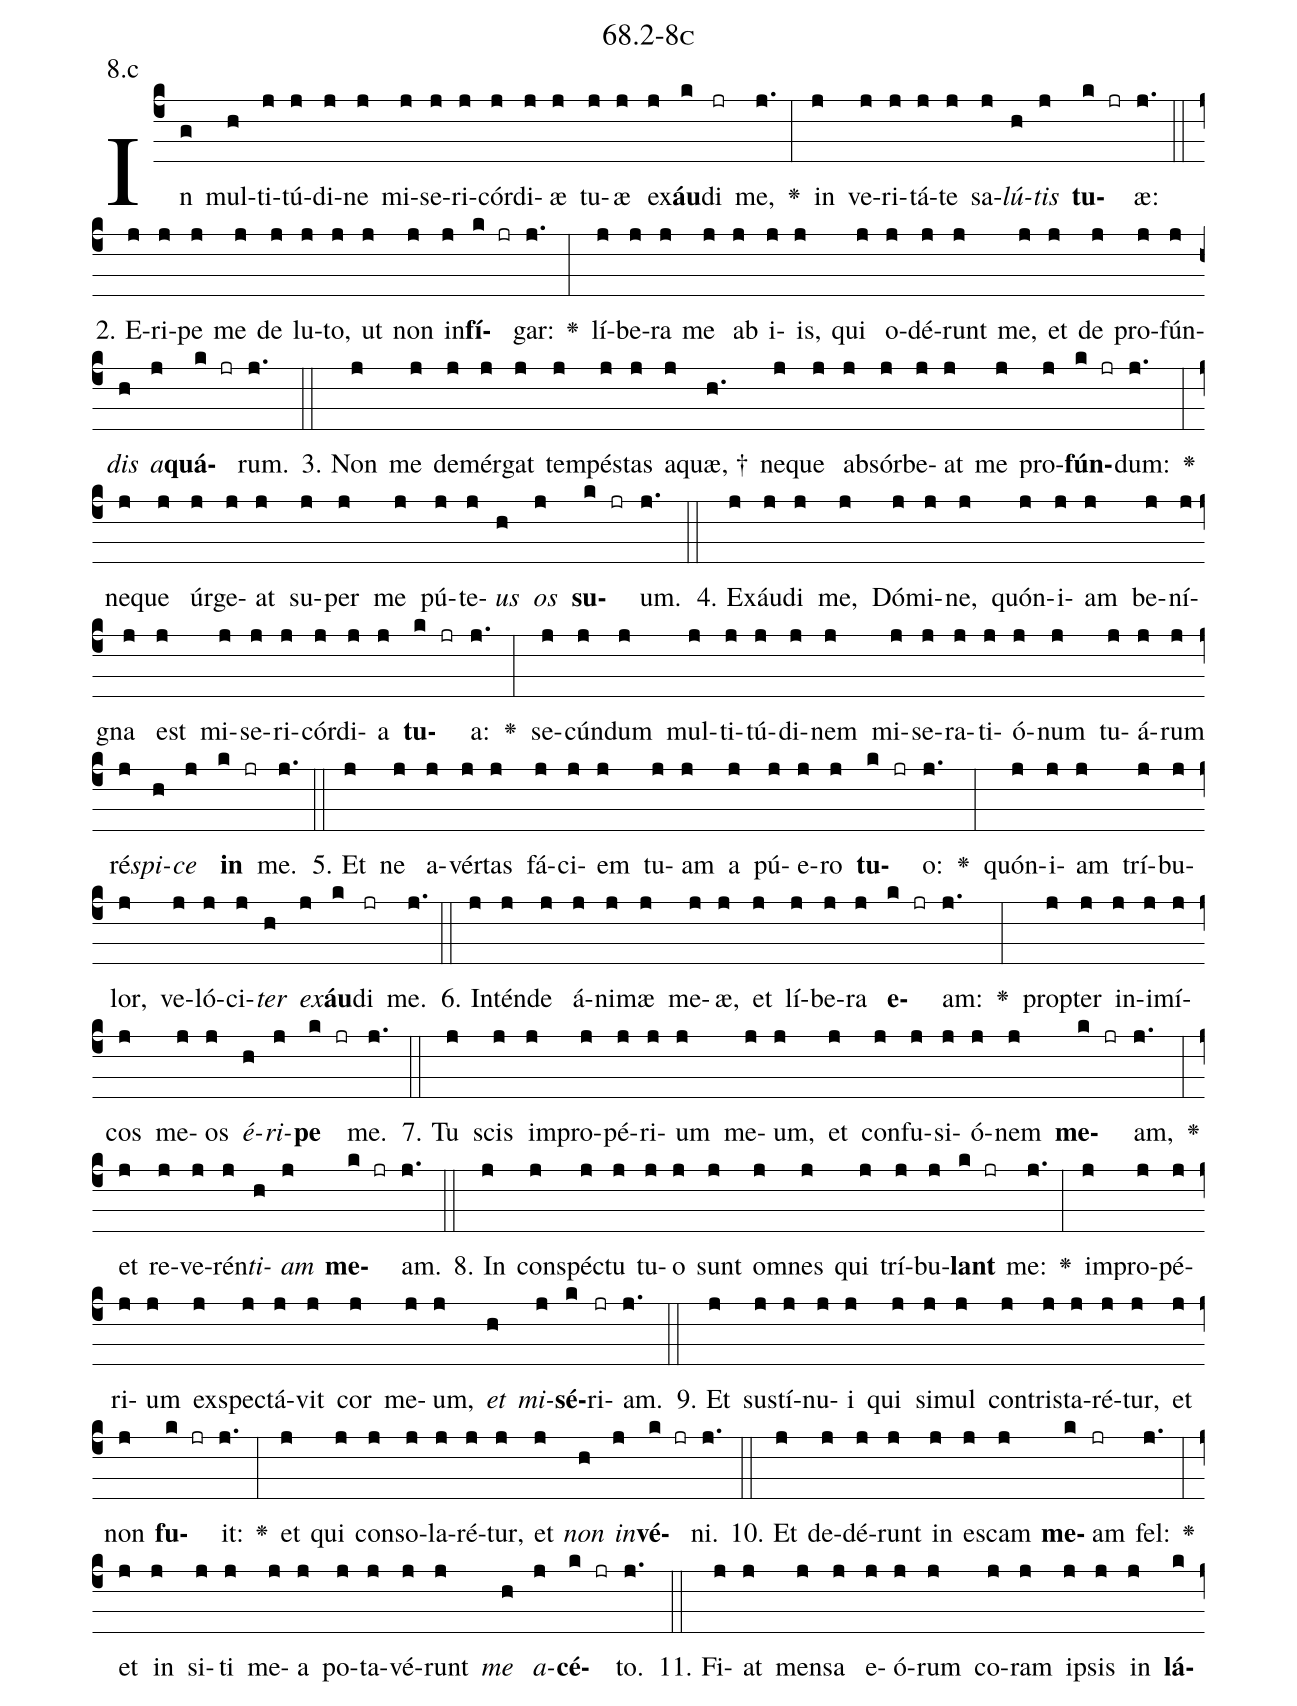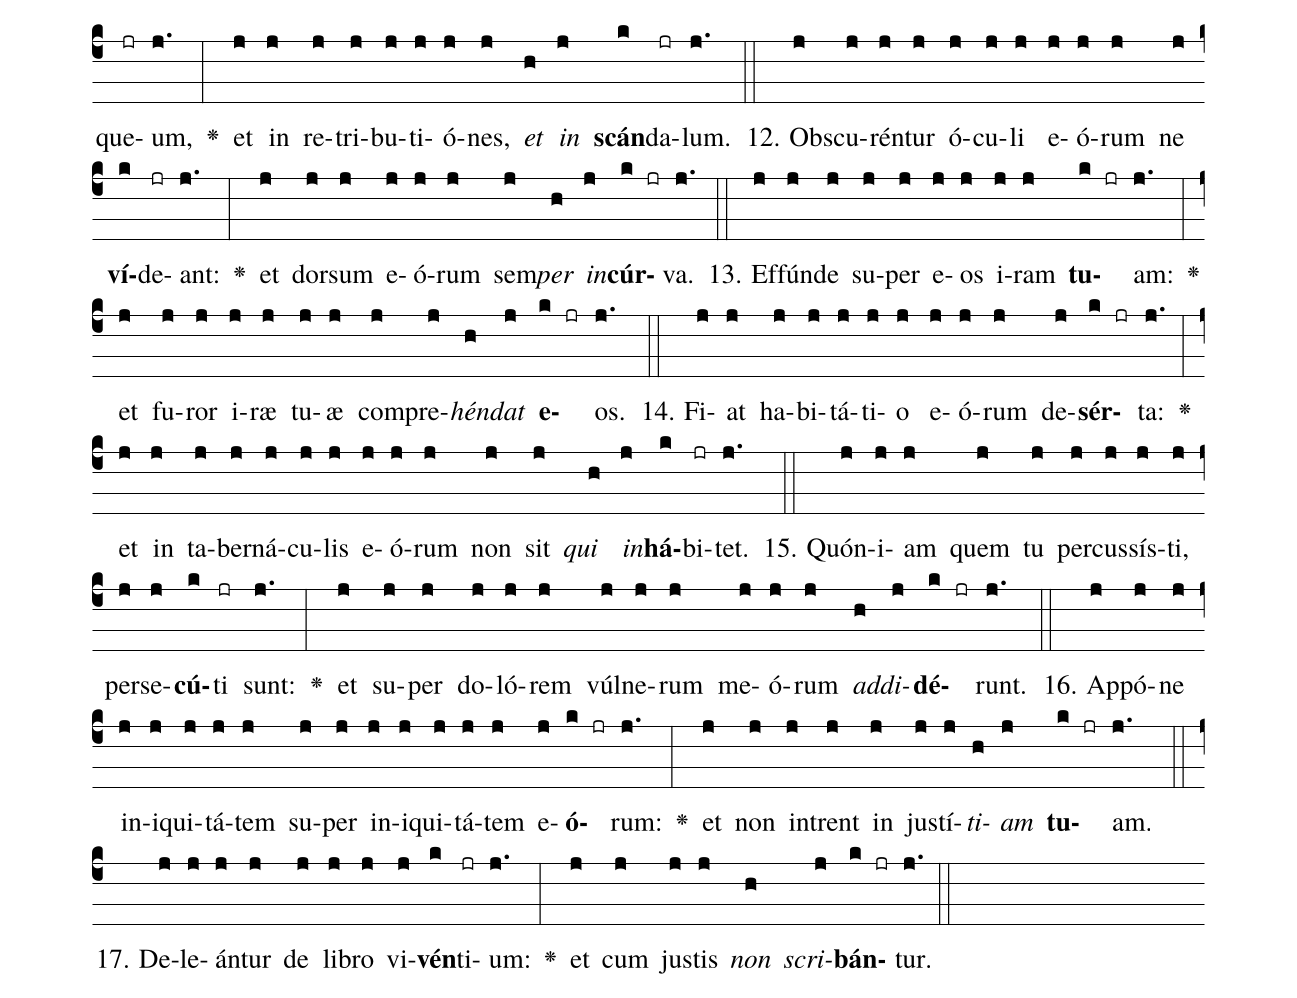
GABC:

name: 68.2-8c;
annotation: 8.c;
%%
(c4)In(g) mul(h)ti(j)tú(j)di(j)ne(j) mi(j)se(j)ri(j)cór(j)di(j)æ(j) tu(j)æ(j) ex(j)<b>áu</b>(k)di(jr) me,(j.) <v>\greheightstar</v>(:) in(j) ve(j)ri(j)tá(j)te(j) sa(j)<i>lú</i>(h)<i>tis</i>(j) <b>tu</b>(k jr)æ:(j.) (::)
2. E(j)ri(j)pe(j) me(j) de(j) lu(j)to,(j) ut(j) non(j) in(j)<b>fí</b>(k jr)gar:(j.) <v>\greheightstar</v>(:) lí(j)be(j)ra(j) me(j) ab(j) i(j)is,(j) qui(j) o(j)dé(j)runt(j) me,(j) et(j) de(j) pro(j)fún(j)<i>dis</i>(h) <i>a</i>(j)<b>quá</b>(k jr)rum.(j.) (::)
3. Non(j) me(j) de(j)mér(j)gat(j) tem(j)pés(j)tas(j) a(j)quæ, †(h.) ne(j)que(j) ab(j)sór(j)be(j)at(j) me(j) pro(j)<b>fún</b>(k jr)dum:(j.) <v>\greheightstar</v>(:) ne(j)que(j) úr(j)ge(j)at(j) su(j)per(j) me(j) pú(j)te(j)<i>us</i>(h) <i>os</i>(j) <b>su</b>(k jr)um.(j.) (::)
4. Ex(j)áu(j)di(j) me,(j) Dó(j)mi(j)ne,(j) quón(j)i(j)am(j) be(j)ní(j)gna(j) est(j) mi(j)se(j)ri(j)cór(j)di(j)a(j) <b>tu</b>(k jr)a:(j.) <v>\greheightstar</v>(:) se(j)cún(j)dum(j) mul(j)ti(j)tú(j)di(j)nem(j) mi(j)se(j)ra(j)ti(j)ó(j)num(j) tu(j)á(j)rum(j) ré(j)<i>spi</i>(h)<i>ce</i>(j) <b>in</b>(k jr) me.(j.) (::)
5. Et(j) ne(j) a(j)vér(j)tas(j) fá(j)ci(j)em(j) tu(j)am(j) a(j) pú(j)e(j)ro(j) <b>tu</b>(k jr)o:(j.) <v>\greheightstar</v>(:) quón(j)i(j)am(j) trí(j)bu(j)lor,(j) ve(j)ló(j)ci(j)<i>ter</i>(h) <i>ex</i>(j)<b>áu</b>(k)di(jr) me.(j.) (::)
6. In(j)tén(j)de(j) á(j)ni(j)mæ(j) me(j)æ,(j) et(j) lí(j)be(j)ra(j) <b>e</b>(k jr)am:(j.) <v>\greheightstar</v>(:) prop(j)ter(j) in(j)i(j)mí(j)cos(j) me(j)os(j) <i>é</i>(h)<i>ri</i>(j)<b>pe</b>(k jr) me.(j.) (::)
7. Tu(j) scis(j) im(j)pro(j)pé(j)ri(j)um(j) me(j)um,(j) et(j) con(j)fu(j)si(j)ó(j)nem(j) <b>me</b>(k jr)am,(j.) <v>\greheightstar</v>(:) et(j) re(j)ve(j)rén(j)<i>ti</i>(h)<i>am</i>(j) <b>me</b>(k jr)am.(j.) (::)
8. In(j) con(j)spéc(j)tu(j) tu(j)o(j) sunt(j) om(j)nes(j) qui(j) trí(j)bu(j)<b>lant</b>(k jr) me:(j.) <v>\greheightstar</v>(:) im(j)pro(j)pé(j)ri(j)um(j) ex(j)spec(j)tá(j)vit(j) cor(j) me(j)um,(j) <i>et</i>(h) <i>mi</i>(j)<b>sé</b>(k)ri(jr)am.(j.) (::)
9. Et(j) sus(j)tí(j)nu(j)i(j) qui(j) si(j)mul(j) con(j)tris(j)ta(j)ré(j)tur,(j) et(j) non(j) <b>fu</b>(k jr)it:(j.) <v>\greheightstar</v>(:) et(j) qui(j) con(j)so(j)la(j)ré(j)tur,(j) et(j) <i>non</i>(h) <i>in</i>(j)<b>vé</b>(k jr)ni.(j.) (::)
10. Et(j) de(j)dé(j)runt(j) in(j) es(j)cam(j) <b>me</b>(k)am(jr) fel:(j.) <v>\greheightstar</v>(:) et(j) in(j) si(j)ti(j) me(j)a(j) po(j)ta(j)vé(j)runt(j) <i>me</i>(h) <i>a</i>(j)<b>cé</b>(k jr)to.(j.) (::)
11. Fi(j)at(j) men(j)sa(j) e(j)ó(j)rum(j) co(j)ram(j) ip(j)sis(j) in(j) <b>lá</b>(k)que(jr)um,(j.) <v>\greheightstar</v>(:) et(j) in(j) re(j)tri(j)bu(j)ti(j)ó(j)nes,(j) <i>et</i>(h) <i>in</i>(j) <b>scán</b>(k)da(jr)lum.(j.) (::)
12. Obs(j)cu(j)rén(j)tur(j) ó(j)cu(j)li(j) e(j)ó(j)rum(j) ne(j) <b>ví</b>(k)de(jr)ant:(j.) <v>\greheightstar</v>(:) et(j) dor(j)sum(j) e(j)ó(j)rum(j) sem(j)<i>per</i>(h) <i>in</i>(j)<b>cúr</b>(k jr)va.(j.) (::)
13. Ef(j)fún(j)de(j) su(j)per(j) e(j)os(j) i(j)ram(j) <b>tu</b>(k jr)am:(j.) <v>\greheightstar</v>(:) et(j) fu(j)ror(j) i(j)ræ(j) tu(j)æ(j) com(j)pre(j)<i>hén</i>(h)<i>dat</i>(j) <b>e</b>(k jr)os.(j.) (::)
14. Fi(j)at(j) ha(j)bi(j)tá(j)ti(j)o(j) e(j)ó(j)rum(j) de(j)<b>sér</b>(k jr)ta:(j.) <v>\greheightstar</v>(:) et(j) in(j) ta(j)ber(j)ná(j)cu(j)lis(j) e(j)ó(j)rum(j) non(j) sit(j) <i>qui</i>(h) <i>in</i>(j)<b>há</b>(k)bi(jr)tet.(j.) (::)
15. Quón(j)i(j)am(j) quem(j) tu(j) per(j)cus(j)sís(j)ti,(j) per(j)se(j)<b>cú</b>(k)ti(jr) sunt:(j.) <v>\greheightstar</v>(:) et(j) su(j)per(j) do(j)ló(j)rem(j) vúl(j)ne(j)rum(j) me(j)ó(j)rum(j) <i>ad</i>(h)<i>di</i>(j)<b>dé</b>(k jr)runt.(j.) (::)
16. Ap(j)pó(j)ne(j) in(j)i(j)qui(j)tá(j)tem(j) su(j)per(j) in(j)i(j)qui(j)tá(j)tem(j) e(j)<b>ó</b>(k jr)rum:(j.) <v>\greheightstar</v>(:) et(j) non(j) in(j)trent(j) in(j) jus(j)tí(j)<i>ti</i>(h)<i>am</i>(j) <b>tu</b>(k jr)am.(j.) (::)
17. De(j)le(j)án(j)tur(j) de(j) li(j)bro(j) vi(j)<b>vén</b>(k)ti(jr)um:(j.) <v>\greheightstar</v>(:) et(j) cum(j) jus(j)tis(j) <i>non</i>(h) <i>scri</i>(j)<b>bán</b>(k jr)tur.(j.) (::)
